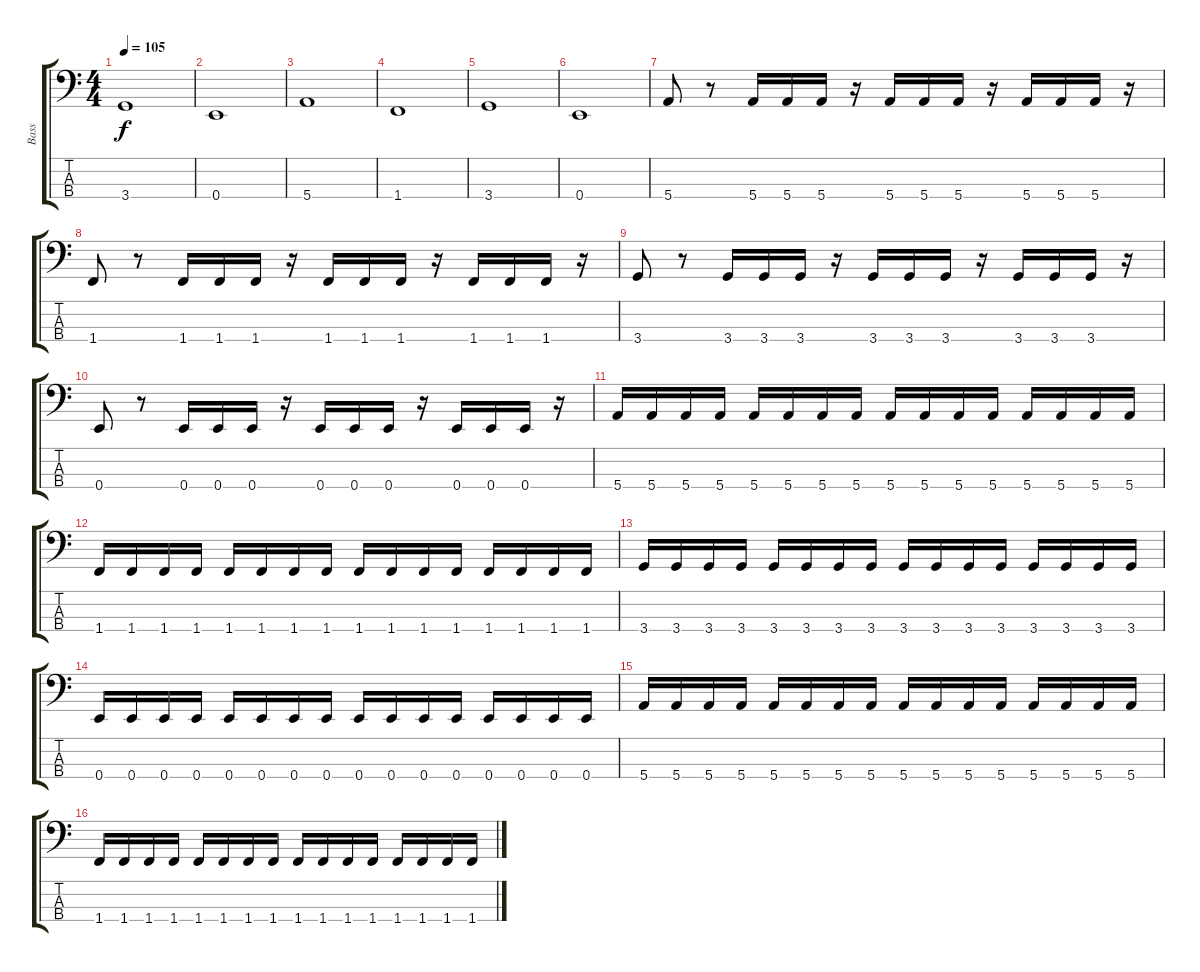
\track ("Bass" "Bass") {instrument electricbasspick}
\staff {score tabs}
\tuning (G2 D2 A1 E1) {hide}
\ts (4 4)
\tempo 105
\clef f4
\ks c
3.4.1{dy f} |
0.4.1 |
5.4.1 |
1.4.1 |
3.4.1 |
0.4.1 |
5.4.8 r.8 5.4.16 5.4.16 5.4.16 r.16 5.4.16 5.4.16 5.4.16 r.16 5.4.16 5.4.16 5.4.16 r.16 |
1.4.8 r.8 1.4.16 1.4.16 1.4.16 r.16 1.4.16 1.4.16 1.4.16 r.16 1.4.16 1.4.16 1.4.16 r.16 |
3.4.8 r.8 3.4.16 3.4.16 3.4.16 r.16 3.4.16 3.4.16 3.4.16 r.16 3.4.16 3.4.16 3.4.16 r.16 |
0.4.8 r.8 0.4.16 0.4.16 0.4.16 r.16 0.4.16 0.4.16 0.4.16 r.16 0.4.16 0.4.16 0.4.16 r.16 |
5.4.16 5.4.16 5.4.16 5.4.16 5.4.16 5.4.16 5.4.16 5.4.16 5.4.16 5.4.16 5.4.16 5.4.16 5.4.16 5.4.16 5.4.16 5.4.16 |
1.4.16 1.4.16 1.4.16 1.4.16 1.4.16 1.4.16 1.4.16 1.4.16 1.4.16 1.4.16 1.4.16 1.4.16 1.4.16 1.4.16 1.4.16 1.4.16 |
3.4.16 3.4.16 3.4.16 3.4.16 3.4.16 3.4.16 3.4.16 3.4.16 3.4.16 3.4.16 3.4.16 3.4.16 3.4.16 3.4.16 3.4.16 3.4.16 |
0.4.16 0.4.16 0.4.16 0.4.16 0.4.16 0.4.16 0.4.16 0.4.16 0.4.16 0.4.16 0.4.16 0.4.16 0.4.16 0.4.16 0.4.16 0.4.16 |
5.4.16 5.4.16 5.4.16 5.4.16 5.4.16 5.4.16 5.4.16 5.4.16 5.4.16 5.4.16 5.4.16 5.4.16 5.4.16 5.4.16 5.4.16 5.4.16 |
1.4.16 1.4.16 1.4.16 1.4.16 1.4.16 1.4.16 1.4.16 1.4.16 1.4.16 1.4.16 1.4.16 1.4.16 1.4.16 1.4.16 1.4.16 1.4.16
